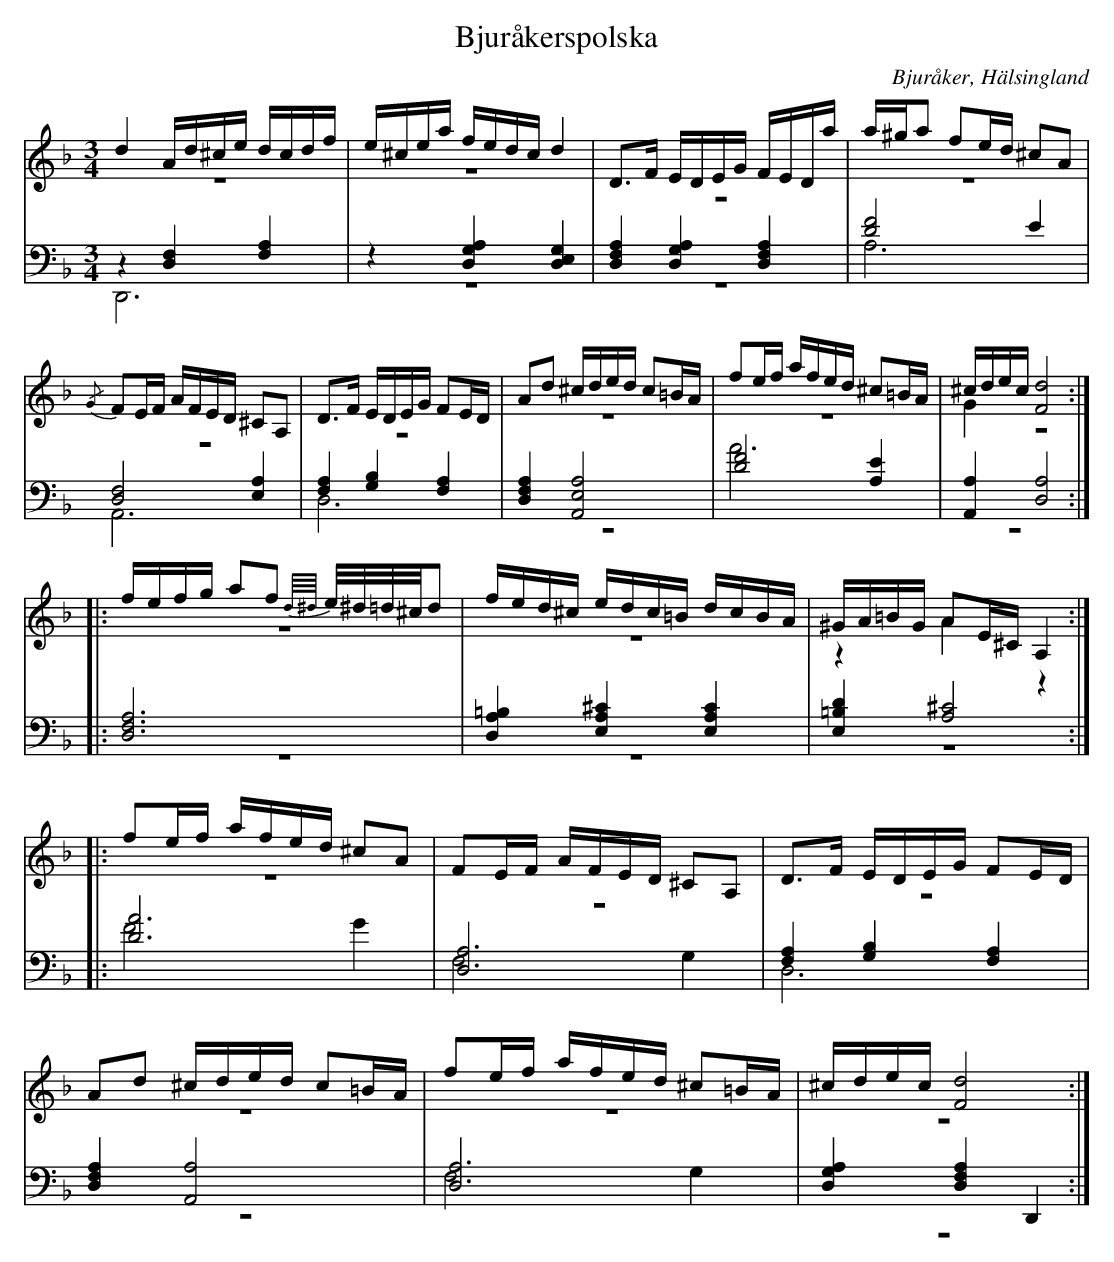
X:1
T: Bjuråkerspolska
O: Bjuråker, Hälsingland
M: 3/4
L: 1/16
K: Dm
V:1
V:2 merge
V:3
V:4 merge
V:1
d4 Ad^ce dcdf |e^cea fedc d4|D2>F2 EDEG FEDa|a^ga2 f2ed ^c2A2|
{/G}F2EF AFED ^C2A,2|D2>F2 EDEG F2ED|A2d2 ^cded c2=BA|f2ef afed ^c2=BA|^cdec [F8d8]:|
|:fefg a2f2 {d//^d//}e/^d/=d/^c/d2 |fed^c edc=B dcBA|^GA=BG A2E^C A,4:|
|:f2ef afed ^c2A2|F2EF AFED ^C2A,2|D2>F2 EDEG F2ED|
A2d2 ^cded c2=BA|f2ef afed ^c2=BA|^cdec [F8d8]:|
V:2
z12|z12|z12|z12|
z12|z12|z12|z12|G4 z8:|
|:z12|z12|z4 A4 z4:|
|:z12|z12|z12|
z12|z12|z12:|
V:3 clef=bass
z4 [D,4F,4] [F,4A,4]|z4[D,4G,4A,4] [D,4E,4G,4]|[D,4F,4A,4] [D,4G,4A,4] [D,4F,4A,4]|[D8F8] E4|
[D,8F,8] [E,4A,4]|[F,4A,4] [G,4B,4] [F,4A,4]|[D,4F,4A,4] [A,,8E,8A,8]|[D8F8] [A,4E4]|[A,,4A,4] [D,8A,8]:|
|:[D,12F,12A,12]|[D,4A,4=B,4] [E,4A,4^C4] [E,4A,4C4]|[E,4=B,4D4] [A,8^C8]:|
|:[D12A12]|[D,12A,12]|[F,4A,4] [G,4B,4] [F,4A,4]|
[D,4F,4A,4] [A,,8A,8]|[D,12A,12]|[D,4G,4A,4] [D,4F,4A,4] D,,4:|
V:4 clef=bass
D,,12|z12|z12|A,12|
A,,12|D,12|z12|A12|z12:|
|:z12|z12|z12:|
|:F8 G4|F,8 G,4|D,12|
z12|F,8 G,4|z12:|
